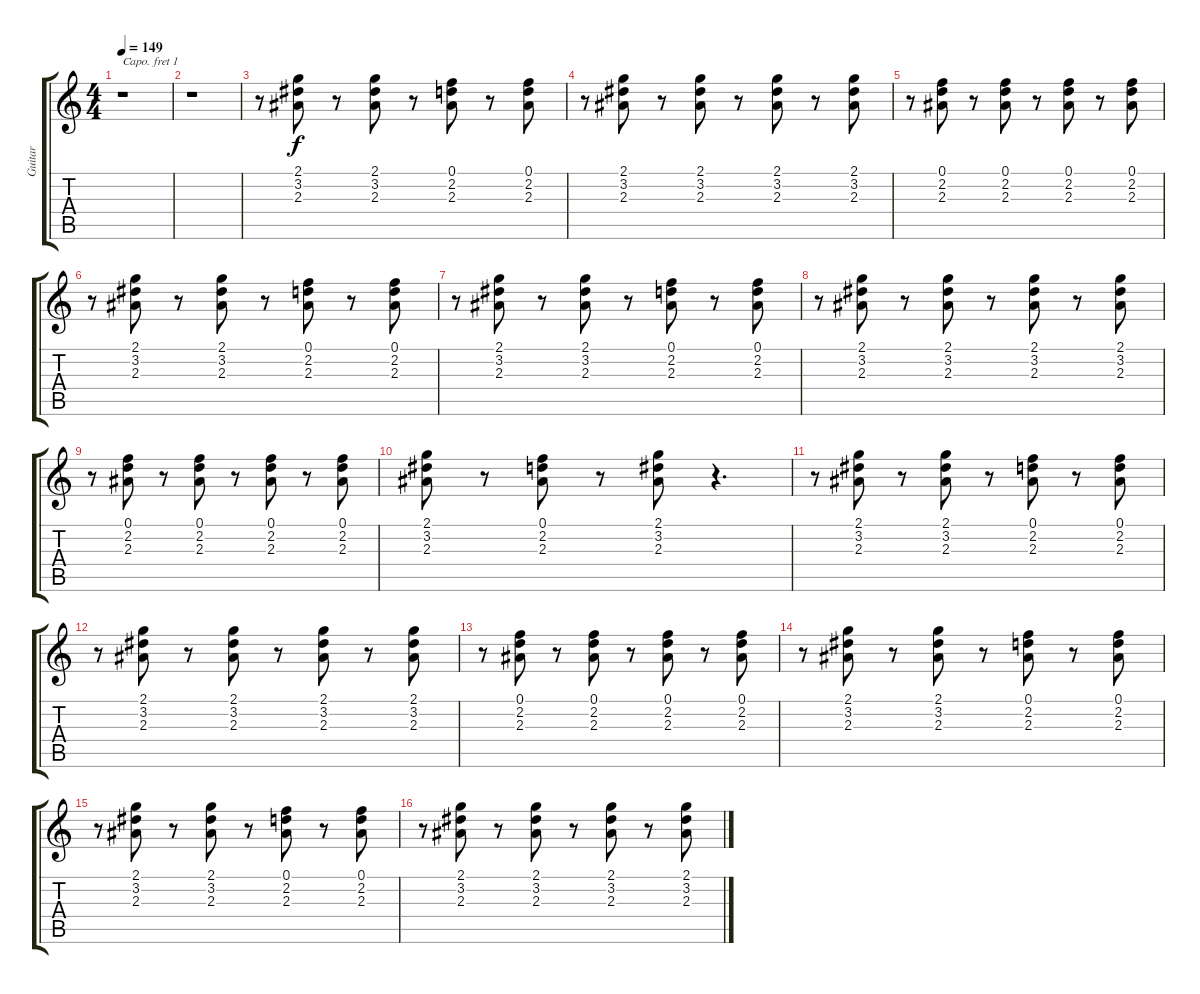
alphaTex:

\track ("Guitar" "Guitar") {instrument electricguitarclean}
\staff {score tabs}
\capo 1
\tuning (E4 B3 G3 D3 A2 E2) {hide}
\ts (4 4)
\tempo 149
\clef g2
\ks c
r.1{dy f instrument electricguitarclean} |
r.1 |
r.8 (2.1 3.2 2.3).8 r.8 (2.1 3.2 2.3).8 r.8 (0.1 2.2 2.3).8 r.8 (0.1 2.2 2.3).8 |
r.8 (2.1 3.2 2.3).8 r.8 (2.1 3.2 2.3).8 r.8 (2.1 3.2 2.3).8 r.8 (2.1 3.2 2.3).8 |
r.8 (0.1 2.2 2.3).8 r.8 (0.1 2.2 2.3).8 r.8 (0.1 2.2 2.3).8 r.8 (0.1 2.2 2.3).8 |
r.8 (2.1 3.2 2.3).8 r.8 (2.1 3.2 2.3).8 r.8 (0.1 2.2 2.3).8 r.8 (0.1 2.2 2.3).8 |
r.8 (2.1 3.2 2.3).8 r.8 (2.1 3.2 2.3).8 r.8 (0.1 2.2 2.3).8 r.8 (0.1 2.2 2.3).8 |
r.8 (2.1 3.2 2.3).8 r.8 (2.1 3.2 2.3).8 r.8 (2.1 3.2 2.3).8 r.8 (2.1 3.2 2.3).8 |
r.8 (0.1 2.2 2.3).8 r.8 (0.1 2.2 2.3).8 r.8 (0.1 2.2 2.3).8 r.8 (0.1 2.2 2.3).8 |
(2.1 3.2 2.3).8 r.8 (0.1 2.2 2.3).8 r.8 (2.1 3.2 2.3).8 r.4{d} |
r.8 (2.1 3.2 2.3).8 r.8 (2.1 3.2 2.3).8 r.8 (0.1 2.2 2.3).8 r.8 (0.1 2.2 2.3).8 |
r.8 (2.1 3.2 2.3).8 r.8 (2.1 3.2 2.3).8 r.8 (2.1 3.2 2.3).8 r.8 (2.1 3.2 2.3).8 |
r.8 (0.1 2.2 2.3).8 r.8 (0.1 2.2 2.3).8 r.8 (0.1 2.2 2.3).8 r.8 (0.1 2.2 2.3).8 |
r.8 (2.1 3.2 2.3).8 r.8 (2.1 3.2 2.3).8 r.8 (0.1 2.2 2.3).8 r.8 (0.1 2.2 2.3).8 |
r.8 (2.1 3.2 2.3).8 r.8 (2.1 3.2 2.3).8 r.8 (0.1 2.2 2.3).8 r.8 (0.1 2.2 2.3).8 |
r.8 (2.1 3.2 2.3).8 r.8 (2.1 3.2 2.3).8 r.8 (2.1 3.2 2.3).8 r.8 (2.1 3.2 2.3).8
